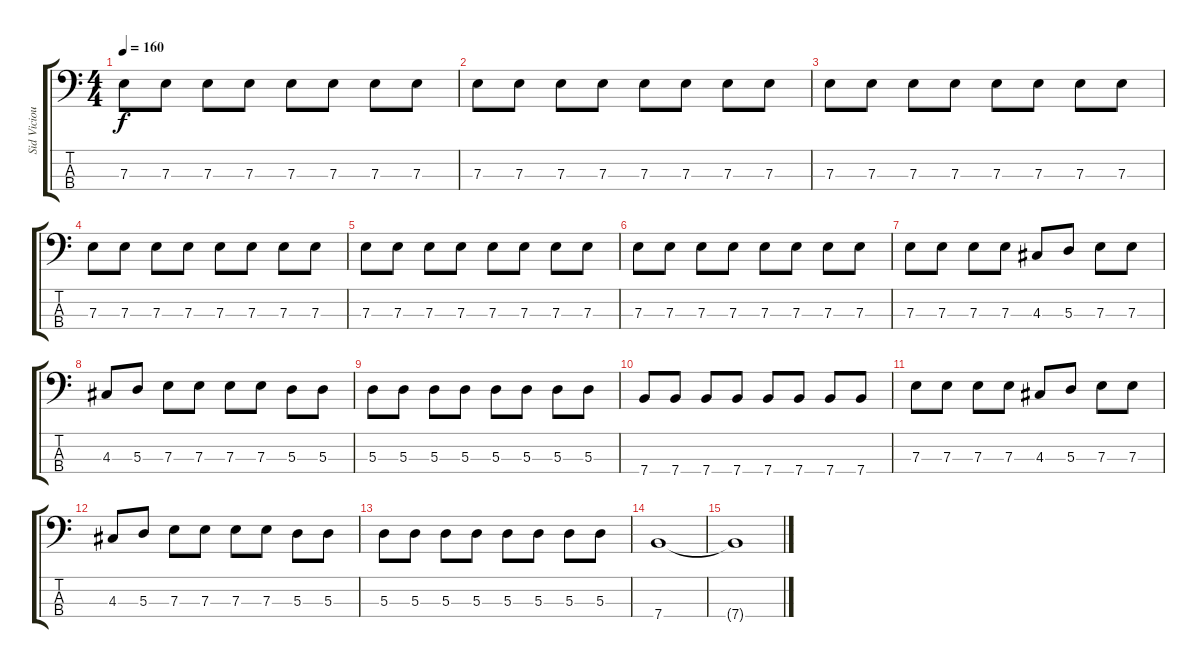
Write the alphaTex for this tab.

\track ("Sid Vicious" "Sid Viciou") {instrument electricbassfinger}
\staff {score tabs}
\tuning (G2 D2 A1 E1) {hide}
\ts (4 4)
\tempo 160
\clef f4
\ks c
7.3.8{dy f} 7.3.8 7.3.8 7.3.8 7.3.8 7.3.8 7.3.8 7.3.8 |
7.3.8 7.3.8 7.3.8 7.3.8 7.3.8 7.3.8 7.3.8 7.3.8 |
7.3.8 7.3.8 7.3.8 7.3.8 7.3.8 7.3.8 7.3.8 7.3.8 |
7.3.8 7.3.8 7.3.8 7.3.8 7.3.8 7.3.8 7.3.8 7.3.8 |
7.3.8 7.3.8 7.3.8 7.3.8 7.3.8 7.3.8 7.3.8 7.3.8 |
7.3.8 7.3.8 7.3.8 7.3.8 7.3.8 7.3.8 7.3.8 7.3.8 |
7.3.8 7.3.8 7.3.8 7.3.8 4.3.8 5.3.8 7.3.8 7.3.8 |
4.3.8 5.3.8 7.3.8 7.3.8 7.3.8 7.3.8 5.3.8 5.3.8 |
5.3.8 5.3.8 5.3.8 5.3.8 5.3.8 5.3.8 5.3.8 5.3.8 |
7.4.8 7.4.8 7.4.8 7.4.8 7.4.8 7.4.8 7.4.8 7.4.8 |
7.3.8 7.3.8 7.3.8 7.3.8 4.3.8 5.3.8 7.3.8 7.3.8 |
4.3.8 5.3.8 7.3.8 7.3.8 7.3.8 7.3.8 5.3.8 5.3.8 |
5.3.8 5.3.8 5.3.8 5.3.8 5.3.8 5.3.8 5.3.8 5.3.8 |
7.4.1 |
7.4{t}.1
